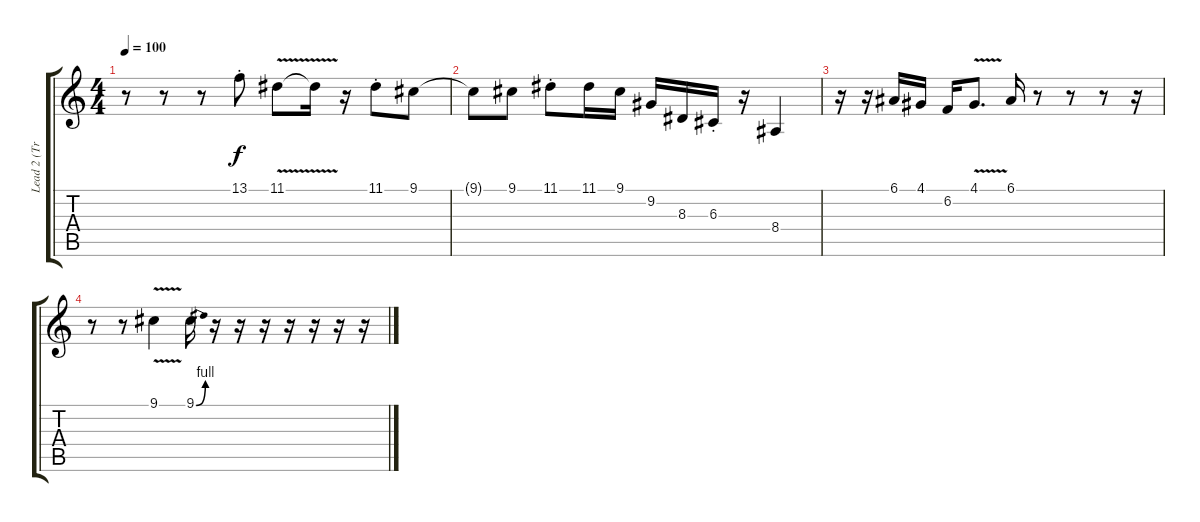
\track ("Lead 2 (Trumpet)" "Lead 2 (Tr") {instrument trumpet}
\staff {score tabs}
\tuning (E4 B3 G3 D3 A2 E2) {hide}
\ts (4 4)
\tempo 100
\clef g2
\ks c
r.8{dy f} r.8 r.8 13.1{st}.8 11.1{v}.8 11.1{t}.16 r.16 11.1{st}.8 9.1.8 |
9.1{t}.8 9.1.8 11.1{st}.8 11.1.16 9.1.16 9.2.16 8.3.16 6.3{st}.16 r.16 8.4.4 |
r.16 r.16 6.1.16 4.1.16 6.2.16 4.1{v}.8{d} 6.1.16 r.8 r.8 r.8 r.16 |
r.8 r.8 9.1{v}.4 9.1{be (bend 0 0 60 4)}.16 r.16 r.16 r.16 r.16 r.16 r.16 r.16
